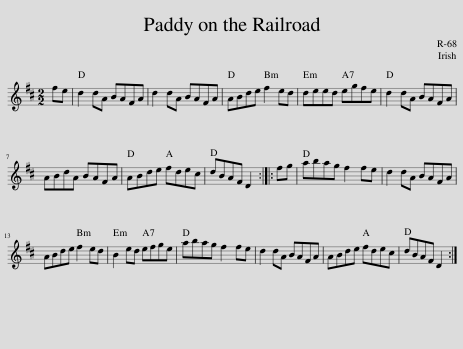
X:1
L:1/8
M:2/2
I:linebreak $
K:D
V:1 treble
V:1
 fe | d2 dA BAFA | d2 dA BAFA | ABde f2 ed | deed egfe | %5
 d2 dA BAFA |$ ABdA BAFA | ABde fdec | dBAF D2 :: fg | %10
 abag f2 fe | d2 dA BAFA |$ ABde f2 ed | B2 ed efge | abag f2 fe | %15
 d2 dA BAFA | ABde fdec | dBAF D2 :| %18
